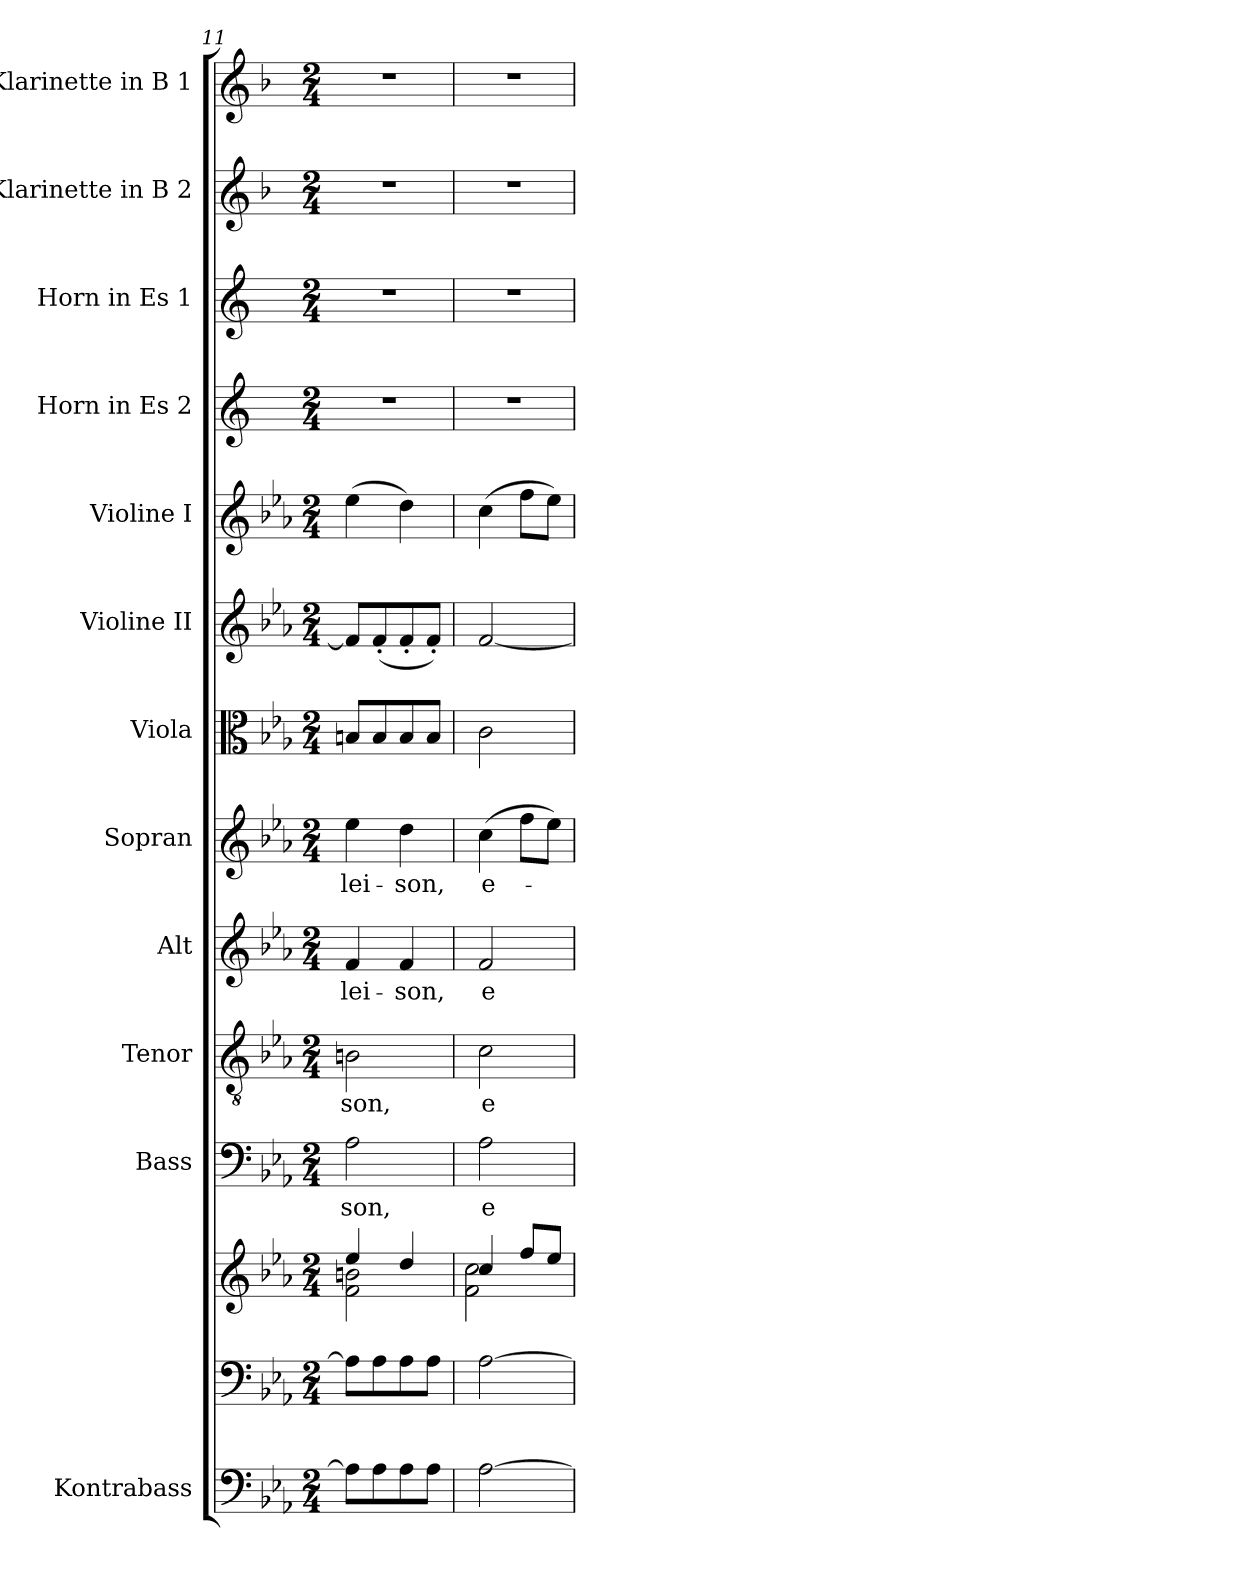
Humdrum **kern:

**kern	**kern	**kern	**kern	**text	**kern	**text	**kern	**text	**kern	**text	**kern	**kern	**kern	**kern	**kern	**kern	**kern
*part13	*part12	*part12	*part11	*part11	*part10	*part10	*part9	*part9	*part8	*part8	*part7	*part6	*part5	*part4	*part3	*part2	*part1
*staff14	*staff13	*staff12	*staff11	*staff11	*staff10	*staff10	*staff9	*staff9	*staff8	*staff8	*staff7	*staff6	*staff5	*staff4	*staff3	*staff2	*staff1
*I"Kontrabass	*	*	*I"Bass	*	*I"Tenor	*	*I"Alt	*	*I"Sopran	*	*I"Viola	*I"Violine II	*I"Violine I	*I"Horn in Es 2	*I"Horn in Es 1	*I"Klarinette in B 2	*I"Klarinette in B 1
*I'Kb.	*	*	*I'B	*	*I'T	*	*I'A	*	*I'S	*	*I'Vla.	*I'Vl. II	*I'Vl. I	*I'Hrn. 2	*I'Hrn. 1	*	*
*clefF4	*clefF4	*clefG2	*clefF4	*	*clefGv2	*	*clefG2	*	*clefG2	*	*clefC3	*clefG2	*clefG2	*clefG2	*clefG2	*clefG2	*clefG2
*ITrd7c12	*	*	*	*	*	*	*	*	*	*	*	*	*	*ITrd5c9	*ITrd5c9	*ITrd1c2	*ITrd1c2
*k[b-e-a-]	*k[b-e-a-]	*k[b-e-a-]	*k[b-e-a-]	*	*k[b-e-a-]	*	*k[b-e-a-]	*	*k[b-e-a-]	*	*k[b-e-a-]	*k[b-e-a-]	*k[b-e-a-]	*k[b-e-a-]	*k[b-e-a-]	*k[b-e-a-]	*k[b-e-a-]
*E-:	*E-:	*E-:	*E-:	*	*E-:	*	*E-:	*	*E-:	*	*E-:	*E-:	*E-:	*E-:	*E-:	*E-:	*E-:
*M2/4	*M2/4	*M2/4	*M2/4	*	*M2/4	*	*M2/4	*	*M2/4	*	*M2/4	*M2/4	*M2/4	*M2/4	*M2/4	*M2/4	*M2/4
=11	=11	=11	=11	=11	=11	=11	=11	=11	=11	=11	=11	=11	=11	=11	=11	=11	=11
*	*	*^	*	*	*	*	*	*	*	*	*	*	*	*	*	*	*
!	!	!	!	!	!LO:LY:b	!	!LO:LY:b	!	!LO:LY:b	!	!LO:LY:b	!	!	!	!	!	!	!
8AA-\L]	8A-\L]	4ee-/	2f\ 2bn\	2A-\	-son,	2Bn\	-son,	4f/	-lei-	4ee-\	-lei-	8Bn/L	8f/L]	(>4ee-\	2r	2r	2r	2r
8AA-\	8A-\	.	.	.	.	.	.	.	.	.	.	8B/	(<8f'</	.	.	.	.	.
!	!	!	!	!	!	!	!	!	!LO:LY:b	!	!LO:LY:b	!	!	!	!	!	!	!
8AA-\	8A-\	4dd/	.	.	.	.	.	4f/	-son,	4dd\	-son,	8B/	8f'</	4dd\)	.	.	.	.
8AA-\J	8A-\J	.	.	.	.	.	.	.	.	.	.	8B/J	8f'</J)	.	.	.	.	.
=12	=12	=12	=12	=12	=12	=12	=12	=12	=12	=12	=12	=12	=12	=12	=12	=12	=12	=12
!	!	!	!	!	!LO:LY:b	!	!LO:LY:b	!	!LO:LY:b	!	!LO:LY:b	!	!	!	!	!	!	!
[2AA-\	[2A-\	4cc/	2f\ 2cc\	2A-\	e-	2c\	e-	2f/	e-	(>4cc\	e-	2c\	[2f/	(>4cc\	2r	2r	2r	2r
.	.	8ff/L	.	.	.	.	.	.	.	8ff\L	.	.	.	8ff\L	.	.	.	.
.	.	8ee-/J	.	.	.	.	.	.	.	8ee-\J)	.	.	.	8ee-\J)	.	.	.	.
*	*	*v	*v	*	*	*	*	*	*	*	*	*	*	*	*	*	*	*
=	=	=	=	=	=	=	=	=	=	=	=	=	=	=	=	=	=
*-	*-	*-	*-	*-	*-	*-	*-	*-	*-	*-	*-	*-	*-	*-	*-	*-	*-
